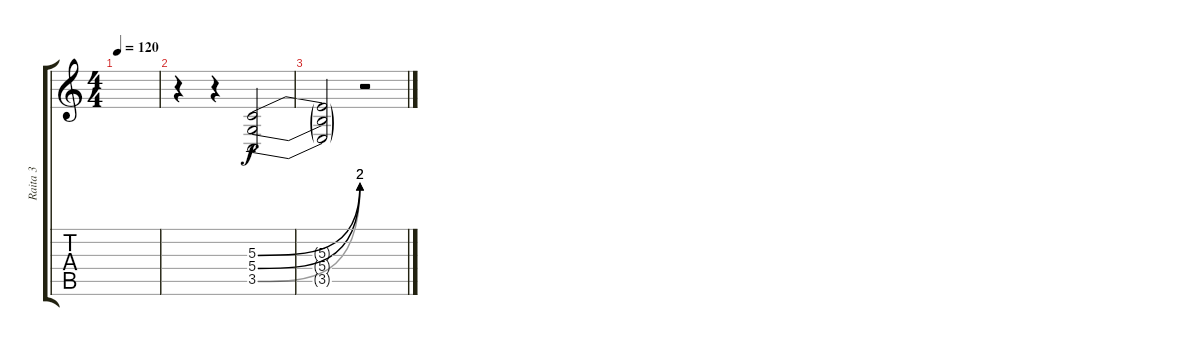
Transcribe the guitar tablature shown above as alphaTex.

\track ("Raita 3" "Raita 3") {instrument fx6goblins}
\staff {score tabs}
\tuning (E4 B3 G3 D3 A2 E2) {hide}
\ts (4 4)
\tempo 120
\clef g2
\ks c
|
r.4 r.4 (5.3{be (bend 0 0 60 8)} 5.4{be (bend 0 0 60 8)} 3.5{be (bend 0 0 60 8)}).2 |
(5.3{t} 5.4{t} 3.5{t}).2 r.2
